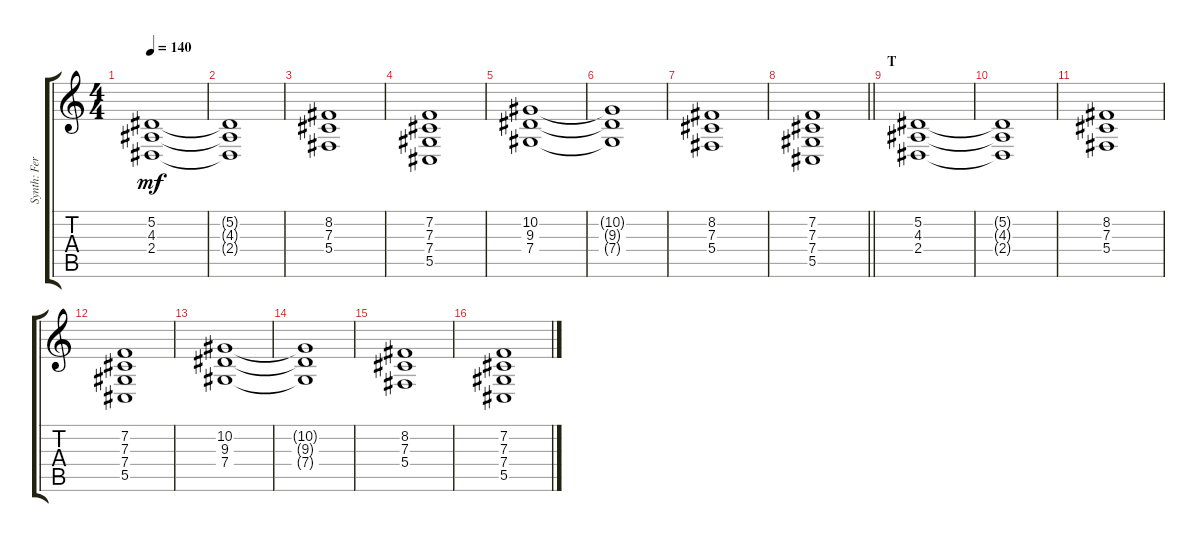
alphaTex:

\track ("Synth: Ferdy" "Synth: Fer") {instrument sitar}
\staff {score tabs}
\tuning (Eb4 Bb3 Gb3 Db3 Ab2 Eb2) {hide}
\ts (4 4)
\tempo 140
\clef g2
\ks c
(5.2 4.3 2.4).1{dy mf} |
(5.2{t} 4.3{t} 2.4{t}).1 |
(8.2 7.3 5.4).1 |
(7.2 7.3 7.4 5.5).1 |
(10.2 9.3 7.4).1 |
(10.2{t} 9.3{t} 7.4{t}).1 |
(8.2 7.3 5.4).1 |
\barLineRight lightlight
(7.2 7.3 7.4 5.5).1 |
\section ("" "T")
(5.2 4.3 2.4).1 |
(5.2{t} 4.3{t} 2.4{t}).1 |
(8.2 7.3 5.4).1 |
(7.2 7.3 7.4 5.5).1 |
(10.2 9.3 7.4).1 |
(10.2{t} 9.3{t} 7.4{t}).1 |
(8.2 7.3 5.4).1 |
(7.2 7.3 7.4 5.5).1
